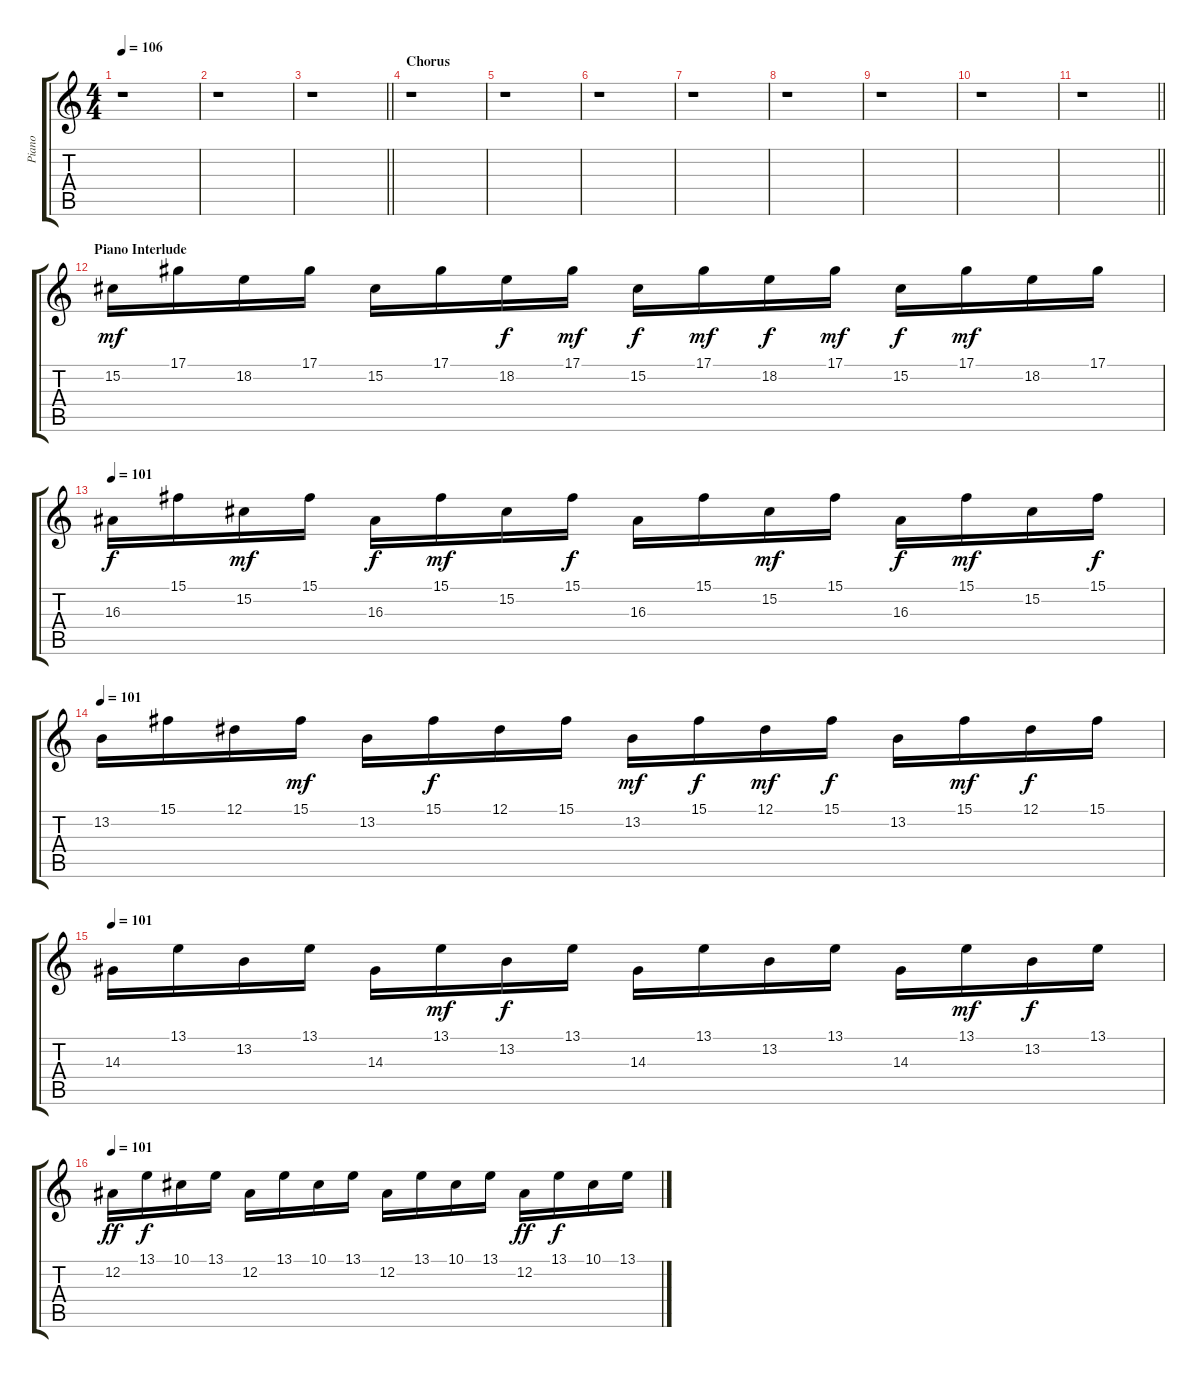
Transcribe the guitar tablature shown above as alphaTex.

\track ("Piano" "Piano") {instrument honkytonkpiano}
\staff {score tabs}
\tuning (Eb4 Bb3 Gb3 Db3 Ab2 Eb2) {hide}
\ts (4 4)
\tempo 106
\clef g2
\ks c
r.1{dy mf} |
r.1 |
\barLineRight lightlight
r.1 |
\section ("" "Chorus")
r.1 |
r.1 |
r.1 |
r.1 |
r.1 |
r.1 |
r.1 |
\barLineRight lightlight
r.1 |
\section ("" "Piano Interlude")
15.2.16 17.1.16 18.2.16 17.1.16 15.2.16 17.1.16 18.2.16{dy f} 17.1.16{dy mf} 15.2.16{dy f} 17.1.16{dy mf} 18.2.16{dy f} 17.1.16{dy mf} 15.2.16{dy f} 17.1.16{dy mf} 18.2.16 17.1.16 |
\tempo 101
16.3.16{dy f} 15.1.16 15.2.16{dy mf} 15.1.16 16.3.16{dy f} 15.1.16{dy mf} 15.2.16 15.1.16{dy f} 16.3.16 15.1.16 15.2.16{dy mf} 15.1.16 16.3.16{dy f} 15.1.16{dy mf} 15.2.16 15.1.16{dy f} |
\tempo 101
13.2.16 15.1.16 12.1.16 15.1.16{dy mf} 13.2.16 15.1.16{dy f} 12.1.16 15.1.16 13.2.16{dy mf} 15.1.16{dy f} 12.1.16{dy mf} 15.1.16{dy f} 13.2.16 15.1.16{dy mf} 12.1.16{dy f} 15.1.16 |
\tempo 101
14.3.16 13.1.16 13.2.16 13.1.16 14.3.16 13.1.16{dy mf} 13.2.16{dy f} 13.1.16 14.3.16 13.1.16 13.2.16 13.1.16 14.3.16 13.1.16{dy mf} 13.2.16{dy f} 13.1.16 |
\tempo 101
12.2.16{dy ff} 13.1.16{dy f} 10.1.16 13.1.16 12.2.16 13.1.16 10.1.16 13.1.16 12.2.16 13.1.16 10.1.16 13.1.16 12.2.16{dy ff} 13.1.16{dy f} 10.1.16 13.1.16
